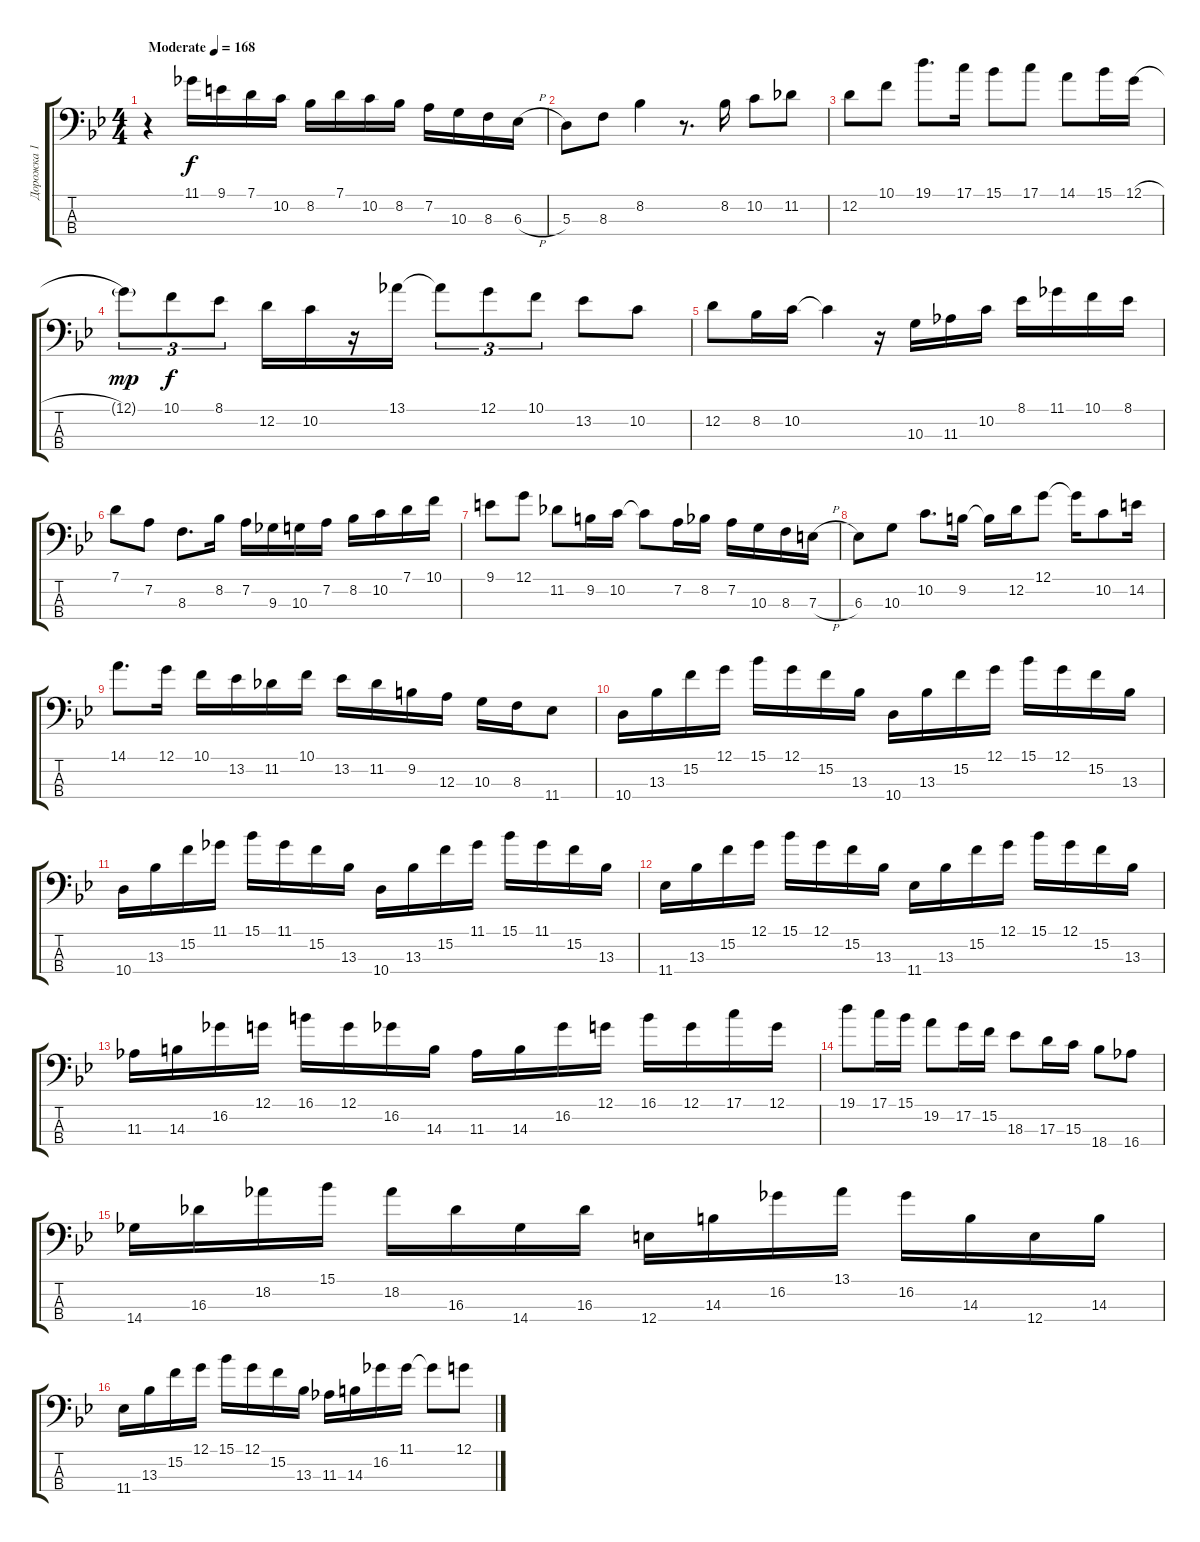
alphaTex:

\track ("Дорожка 1" "Дорожка 1") {instrument slapbass1}
\staff {score tabs}
\tuning (G2 D2 A1 E1) {hide}
\ts (4 4)
\tempo (168 "Moderate")
\clef f4
\ks bb
r.4{dy f instrument slapbass1} 11.1.16 9.1.16 7.1.16 10.2.16 8.2.16 7.1.16 10.2.16 8.2.16 7.2.16 10.3.16 8.3.16 6.3{h}.16 |
5.3.8 8.3.8 8.2.4 r.8{d} 8.2.16 10.2.8 11.2.8 |
12.2.8 10.1.8 19.1.8{d} 17.1.16 15.1.8 17.1.8 14.1.8 15.1.16 12.1{h}.16 |
12.1{g}.8{tu (3 2) dy mp} 10.1.8{tu (3 2) dy f} 8.1.8{tu (3 2)} 12.2.16 10.2.16 r.16 13.1.16 13.1{t}.8{tu (3 2)} 12.1.8{tu (3 2)} 10.1.8{tu (3 2)} 13.2.8 10.2.8 |
12.2.8 8.2.16 10.2.16 10.2{t}.4 r.16 10.3.16 11.3.16 10.2.16 8.1.16 11.1.16 10.1.16 8.1.16 |
7.1.8 7.2.8 8.3.8{d} 8.2.16 7.2.16 9.3.16 10.3.16 7.2.16 8.2.16 10.2.16 7.1.16 10.1.16 |
9.1.8 12.1.8 11.2.8 9.2.16 10.2.16 10.2{t}.8 7.2.16 8.2.16 7.2.16 10.3.16 8.3.16 7.3{h}.16 |
6.3.8 10.3.8 10.2.8{d} 9.2.16 9.2{t}.16 12.2.16 12.1.8 12.1{t}.16 10.2.8 14.2.16 |
14.1.8{d} 12.1.16 10.1.16 13.2.16 11.2.16 10.1.16 13.2.16 11.2.16 9.2.16 12.3.16 10.3.16 8.3.16 11.4.8 |
10.4.16{instrument electricbassfinger} 13.3.16 15.2.16 12.1.16 15.1.16 12.1.16 15.2.16 13.3.16 10.4.16 13.3.16 15.2.16 12.1.16 15.1.16 12.1.16 15.2.16 13.3.16 |
10.4.16 13.3.16 15.2.16 11.1.16 15.1.16 11.1.16 15.2.16 13.3.16 10.4.16 13.3.16 15.2.16 11.1.16 15.1.16 11.1.16 15.2.16 13.3.16 |
11.4.16 13.3.16 15.2.16 12.1.16 15.1.16 12.1.16 15.2.16 13.3.16 11.4.16 13.3.16 15.2.16 12.1.16 15.1.16 12.1.16 15.2.16 13.3.16 |
11.3.16 14.3.16 16.2.16 12.1.16 16.1.16 12.1.16 16.2.16 14.3.16 11.3.16 14.3.16 16.2.16 12.1.16 16.1.16 12.1.16 17.1.16 12.1.16 |
19.1.8 17.1.16 15.1.16 19.2.8 17.2.16 15.2.16 18.3.8 17.3.16 15.3.16 18.4.8 16.4.8 |
14.4.16 16.3.16 18.2.16 15.1.16 18.2.16 16.3.16 14.4.16 16.3.16 12.4.16 14.3.16 16.2.16 13.1.16 16.2.16 14.3.16 12.4.16 14.3.16 |
11.4.16 13.3.16 15.2.16 12.1.16 15.1.16 12.1.16 15.2.16 13.3.16 11.3.16 14.3.16 16.2.16 11.1.16 11.1{t}.8 12.1.8
